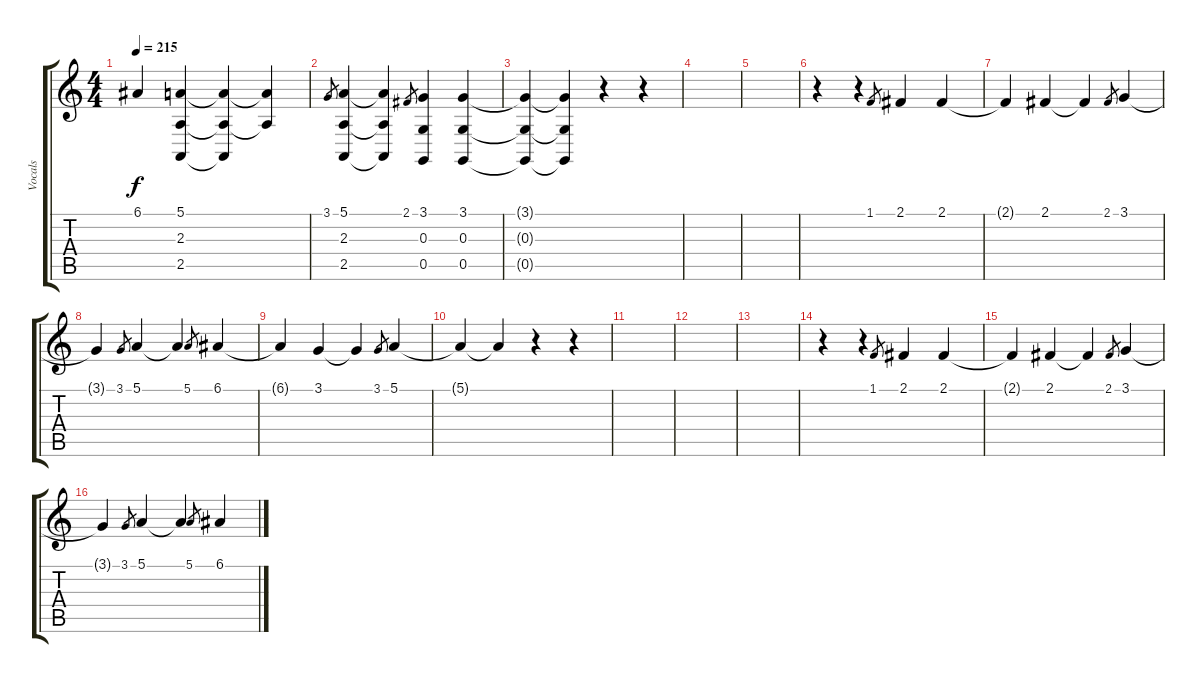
\track ("Vocals" "Vocals") {instrument lead6voice}
\staff {score tabs}
\tuning (E4 C4 G3 C3 G2 C2) {hide}
\ts (4 4)
\tempo 215
\clef g2
\ks c
6.1{t}.4{dy f} (5.1 2.3 2.5).4 (5.1{t} 2.3{t} 2.5{t}).4 (5.1{t} 2.3{t}).4 |
3.1.8{gr} (5.1 2.3 2.5).4 (5.1{t} 2.3{t} 2.5{t}).4 2.1.8{gr} (3.1 0.3 0.5).4 (3.1 0.3 0.5).4 |
(3.1{t} 0.3{t} 0.5{t}).4 (3.1{t} 0.3{t} 0.5{t}).4 r.4 r.4 |
|
|
r.4{volume 16 instrument lead2sawtooth} r.4 1.1.8{gr} 2.1.4 2.1.4 |
2.1{t}.4 2.1.4 2.1{t}.4 2.1.8{gr} 3.1.4 |
3.1{t}.4 3.1.8{gr} 5.1.4 5.1{t}.4 5.1.8{gr} 6.1.4 |
6.1{t}.4 3.1.4 3.1{t}.4 3.1.8{gr} 5.1.4 |
5.1{t}.4 5.1{t}.4 r.4 r.4 |
|
|
|
r.4 r.4 1.1.8{gr} 2.1.4 2.1.4 |
2.1{t}.4 2.1.4 2.1{t}.4 2.1.8{gr} 3.1.4 |
3.1{t}.4 3.1.8{gr} 5.1.4 5.1{t}.4 5.1.8{gr} 6.1.4
